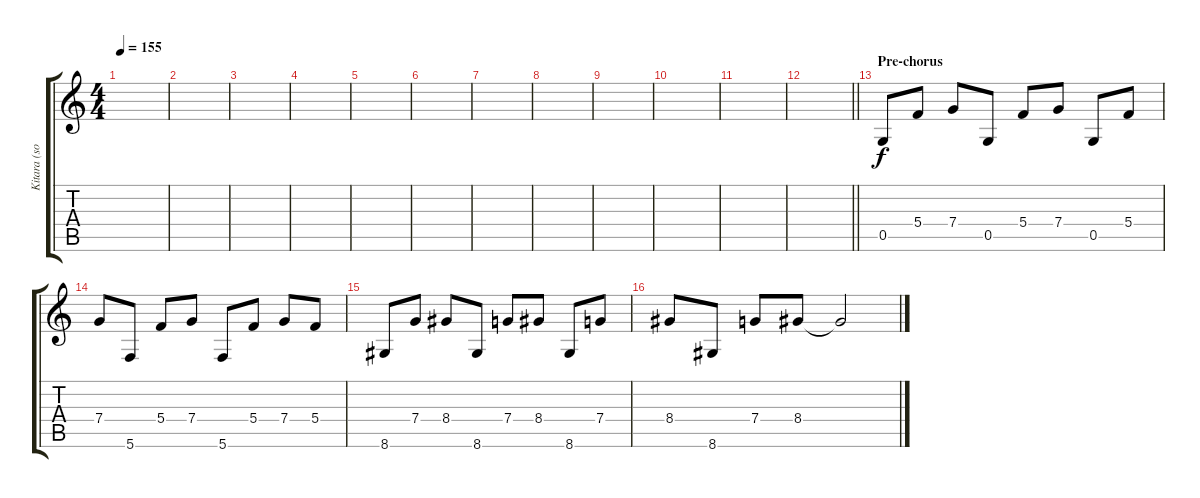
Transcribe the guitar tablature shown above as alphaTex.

\track ("Kitara (soolo)" "Kitara (so") {instrument distortionguitar}
\staff {score tabs}
\tuning (D4 A3 F3 C3 G2 C2) {hide}
\ts (4 4)
\tempo 155
\clef g2
\ks c
|
|
|
|
|
|
|
|
|
|
|
\barLineRight lightlight
|
\section ("" "Pre-chorus")
0.5.8 5.4.8 7.4.8 0.5.8 5.4.8 7.4.8 0.5.8 5.4.8 |
7.4.8 5.6.8 5.4.8 7.4.8 5.6.8 5.4.8 7.4.8 5.4.8 |
8.6.8 7.4.8 8.4.8 8.6.8 7.4.8 8.4.8 8.6.8 7.4.8 |
8.4.8 8.6.8 7.4.8 8.4.8 8.4{t}.2
